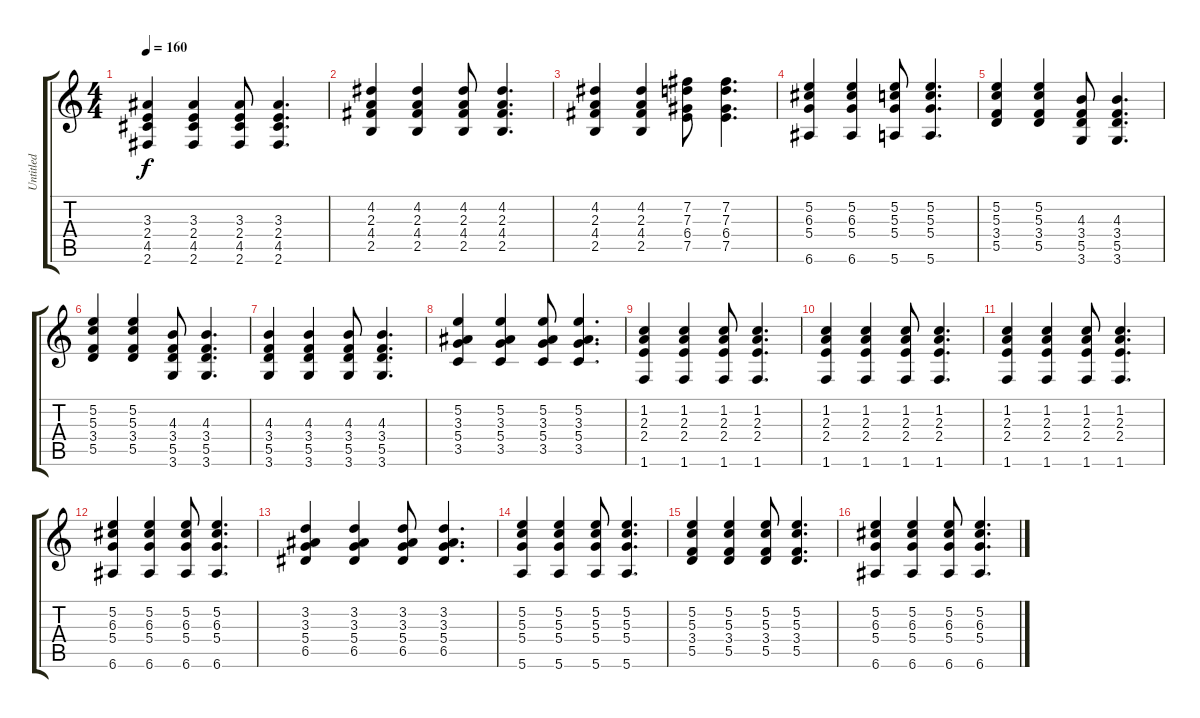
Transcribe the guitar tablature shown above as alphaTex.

\track ("Untitled" "Untitled") {instrument acousticguitarnylon}
\staff {score tabs}
\tuning (E4 B3 G3 D3 A2 E2) {hide}
\ts (4 4)
\tempo 160
\clef g2
\ks c
(3.3 2.4 4.5 2.6).4{dy f} (3.3 2.4 4.5 2.6).4 (3.3 2.4 4.5 2.6).8 (3.3 2.4 4.5 2.6).4{d} |
(4.2 2.3 4.4 2.5).4 (4.2 2.3 4.4 2.5).4 (4.2 2.3 4.4 2.5).8 (4.2 2.3 4.4 2.5).4{d} |
(4.2 2.3 4.4 2.5).4 (4.2 2.3 4.4 2.5).4 (7.2 7.3 6.4 7.5).8 (7.2 7.3 6.4 7.5).4{d} |
(5.2 6.3 5.4 6.6).4 (5.2 6.3 5.4 6.6).4 (5.2 5.3 5.4 5.6).8 (5.2 5.3 5.4 5.6).4{d} |
(5.2 5.3 3.4 5.5).4 (5.2 5.3 3.4 5.5).4 (4.3 3.4 5.5 3.6).8 (4.3 3.4 5.5 3.6).4{d} |
(5.2 5.3 3.4 5.5).4 (5.2 5.3 3.4 5.5).4 (4.3 3.4 5.5 3.6).8 (4.3 3.4 5.5 3.6).4{d} |
(4.3 3.4 5.5 3.6).4 (4.3 3.4 5.5 3.6).4 (4.3 3.4 5.5 3.6).8 (4.3 3.4 5.5 3.6).4{d} |
(5.2 3.3 5.4 3.5).4 (5.2 3.3 5.4 3.5).4 (5.2 3.3 5.4 3.5).8 (5.2 3.3 5.4 3.5).4{d} |
(1.2 2.3 2.4 1.6).4 (1.2 2.3 2.4 1.6).4 (1.2 2.3 2.4 1.6).8 (1.2 2.3 2.4 1.6).4{d} |
(1.2 2.3 2.4 1.6).4 (1.2 2.3 2.4 1.6).4 (1.2 2.3 2.4 1.6).8 (1.2 2.3 2.4 1.6).4{d} |
(1.2 2.3 2.4 1.6).4 (1.2 2.3 2.4 1.6).4 (1.2 2.3 2.4 1.6).8 (1.2 2.3 2.4 1.6).4{d} |
(5.2 6.3 5.4 6.6).4 (5.2 6.3 5.4 6.6).4 (5.2 6.3 5.4 6.6).8 (5.2 6.3 5.4 6.6).4{d} |
(3.2 3.3 5.4 6.5).4 (3.2 3.3 5.4 6.5).4 (3.2 3.3 5.4 6.5).8 (3.2 3.3 5.4 6.5).4{d} |
(5.2 5.3 5.4 5.6).4 (5.2 5.3 5.4 5.6).4 (5.2 5.3 5.4 5.6).8 (5.2 5.3 5.4 5.6).4{d} |
(5.2 5.3 3.4 5.5).4 (5.2 5.3 3.4 5.5).4 (5.2 5.3 3.4 5.5).8 (5.2 5.3 3.4 5.5).4{d} |
(5.2 6.3 5.4 6.6).4 (5.2 6.3 5.4 6.6).4 (5.2 6.3 5.4 6.6).8 (5.2 6.3 5.4 6.6).4{d}
